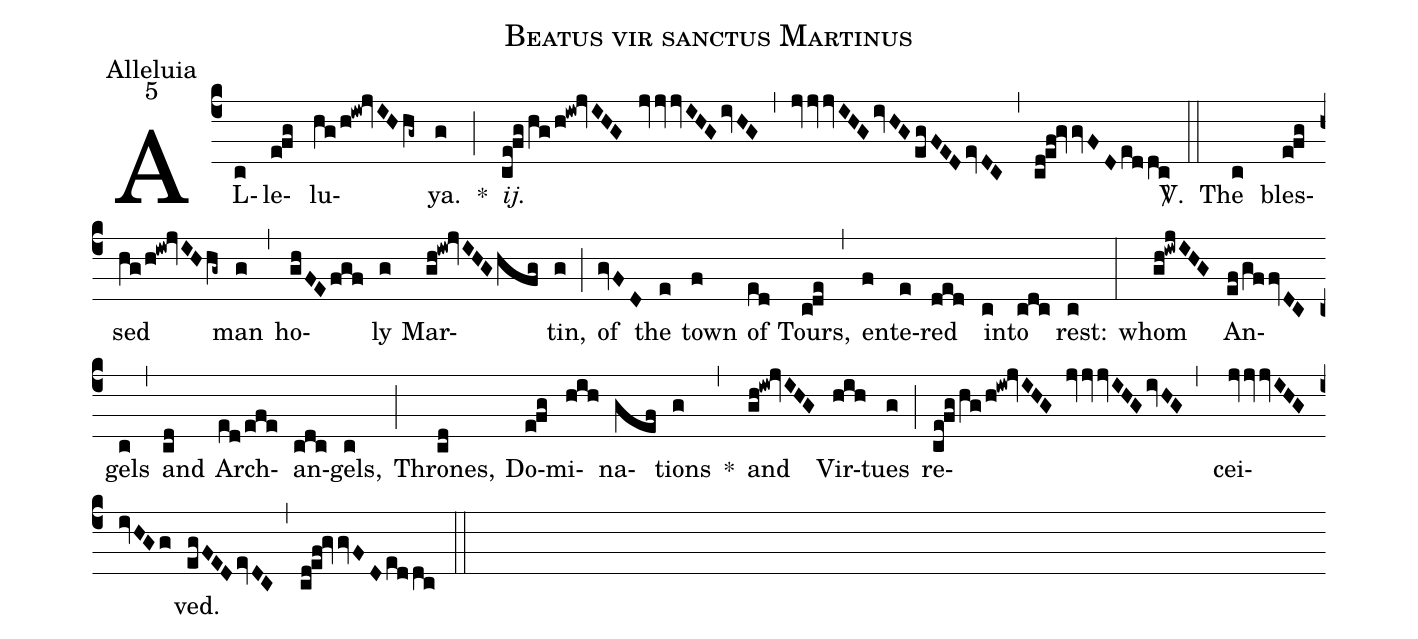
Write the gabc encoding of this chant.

name:Beatus vir sanctus Martinus;
office-part:Alleluia;
mode:5;
%%
(c4) AL(c)le(e!fg)lu(hg/h!iw!jvIHhg~)ya.(g) *(;) <i>ij.</i>(ce!fg/hg/h!iw!jvIHG jvvvIHGivHG) (,) (jvvvIHGivHG/egFED/evDC) (,) (cd!ef!gvvFD/eddc) <sp>V/</sp>.(::) The(c) bles(e!fg)sed(hg/h!iw!jvIHhg~) man(g) (,) ho(ghFEfgf)ly(g) Mar(gh!iw!jvIHG/hfg)tin,(g) (;) of(gvFD) the(e) town(f) of(ed) Tours,(c!de) (,) en(f)te(e)red(ded) in(c)to(cdc) rest:(c) (:) whom(gh!iwjIHG) An(ef/gffvDC)gels(c) (,) and(cd) Arch(ed/efe)an(cdc)gels,(c) (;) Thrones,(cd) Do(e!fg)mi(hih)na(gef)tions(g) *(,) and(gh!iw!jvIHG) Vir(hih)tues(g) (;) re(ce!fg/hg/h!iw!jvIHG jvvvIHG/ivHG,)cei(jvvvIHG/ivHGg)ved.(egFED/evDC) (,) (cd!ef!gvvFD/eddc) (::)
